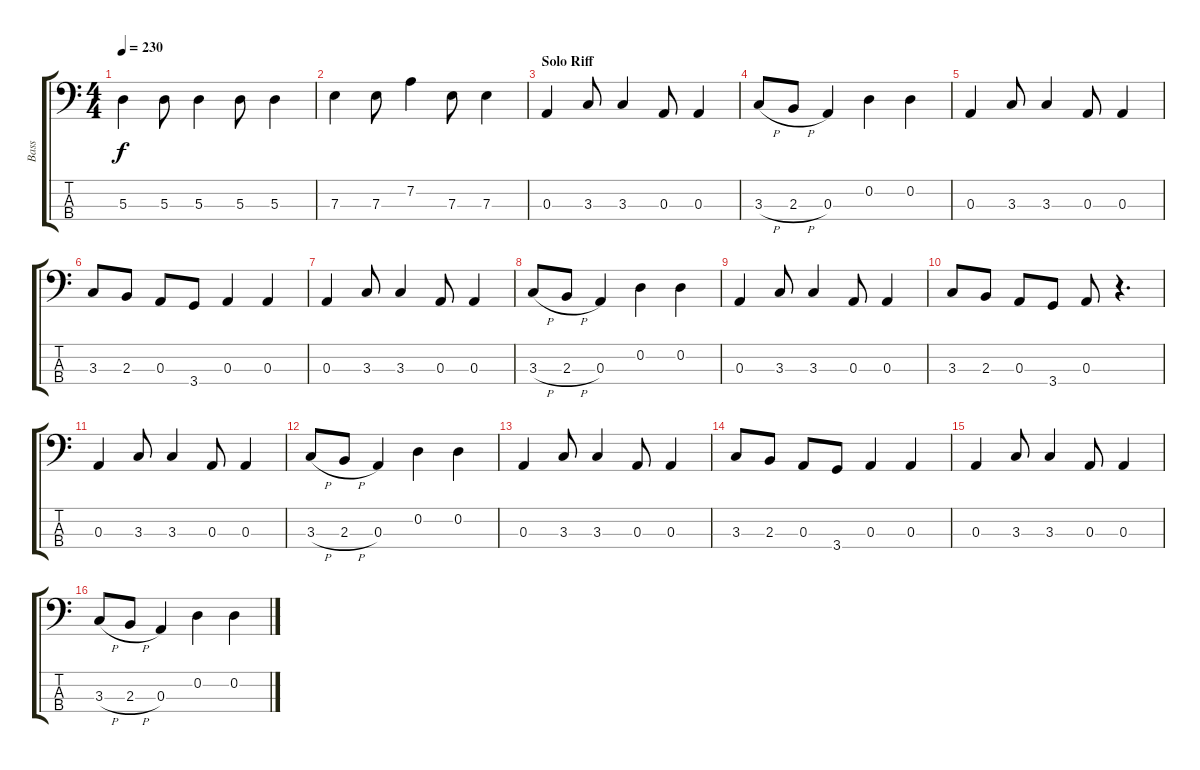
\track ("Bass" "Bass") {instrument electricbassfinger}
\staff {score tabs}
\tuning (G2 D2 A1 E1) {hide}
\ts (4 4)
\tempo 230
\clef f4
\ks c
5.3.4{dy f} 5.3.8 5.3.4 5.3.8 5.3.4 |
7.3.4 7.3.8 7.2.4 7.3.8 7.3.4 |
\section ("" "Solo Riff")
0.3.4{volume 10} 3.3.8 3.3.4 0.3.8 0.3.4 |
3.3{h}.8 2.3{h}.8 0.3.4 0.2.4 0.2.4 |
0.3.4 3.3.8 3.3.4 0.3.8 0.3.4 |
3.3.8 2.3.8 0.3.8 3.4.8 0.3.4 0.3.4 |
0.3.4 3.3.8 3.3.4 0.3.8 0.3.4 |
3.3{h}.8 2.3{h}.8 0.3.4 0.2.4 0.2.4 |
0.3.4 3.3.8 3.3.4 0.3.8 0.3.4 |
3.3.8 2.3.8 0.3.8 3.4.8 0.3.8 r.4{d} |
0.3.4 3.3.8 3.3.4 0.3.8 0.3.4 |
3.3{h}.8 2.3{h}.8 0.3.4 0.2.4 0.2.4 |
0.3.4 3.3.8 3.3.4 0.3.8 0.3.4 |
3.3.8 2.3.8 0.3.8 3.4.8 0.3.4 0.3.4 |
0.3.4 3.3.8 3.3.4 0.3.8 0.3.4 |
3.3{h}.8 2.3{h}.8 0.3.4 0.2.4 0.2.4
